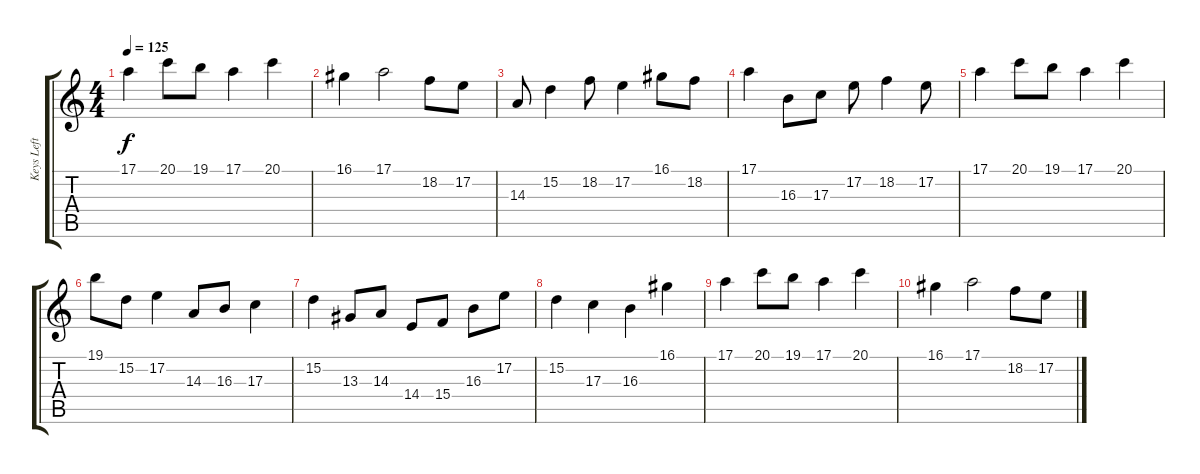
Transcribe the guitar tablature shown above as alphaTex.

\track ("Keys Left" "Keys Left") {instrument stringensemble1}
\staff {score tabs}
\tuning (E4 B3 G3 D3 A2 E2) {hide}
\ts (4 4)
\tempo 125
\clef g2
\ks c
17.1.4{dy f} 20.1.8 19.1.8 17.1.4 20.1.4 |
16.1.4 17.1.2 18.2.8 17.2.8 |
14.3.8 15.2.4 18.2.8 17.2.4 16.1.8 18.2.8 |
17.1.4 16.3.8 17.3.8 17.2.8 18.2.4 17.2.8 |
17.1.4 20.1.8 19.1.8 17.1.4 20.1.4 |
19.1.8 15.2.8 17.2.4 14.3.8 16.3.8 17.3.4 |
15.2.4 13.3.8 14.3.8 14.4.8 15.4.8 16.3.8 17.2.8 |
15.2.4 17.3.4 16.3.4 16.1.4 |
17.1.4{volume 0} 20.1.8 19.1.8 17.1.4 20.1.4 |
16.1.4 17.1.2 18.2.8 17.2.8
